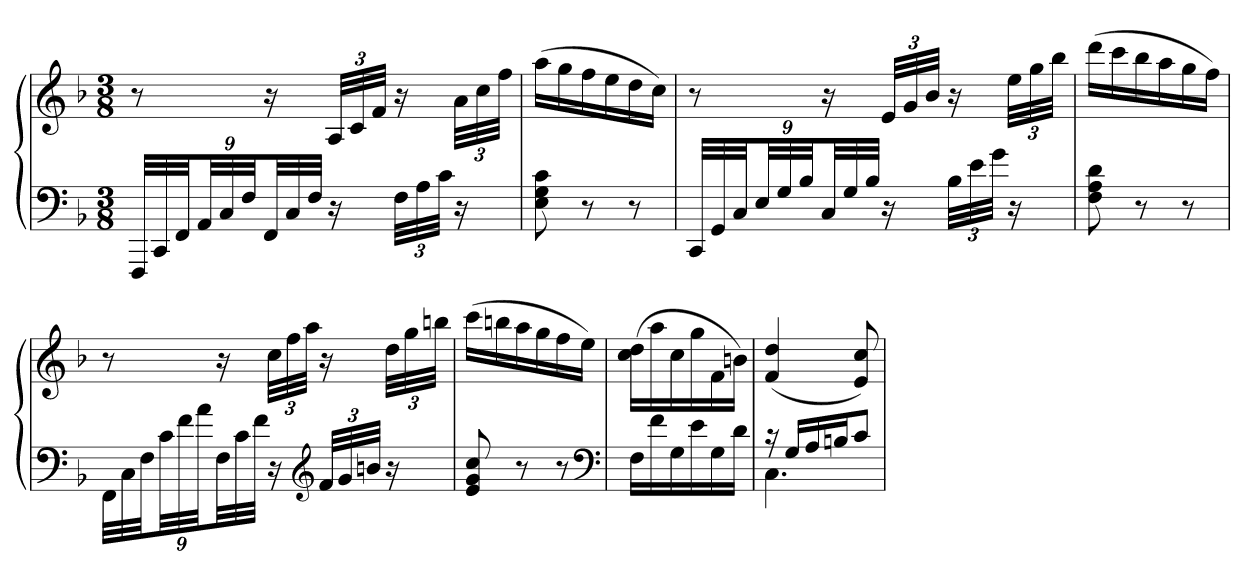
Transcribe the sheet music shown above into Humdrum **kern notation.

**kern	**kern
*part1	*part1
*staff2	*staff1
*clefF4	*clefG2
*k[b-]	*k[b-]
*F:	*F:
*M3/8	*M3/8
=	=
48FFFLLL	8r
48CC	.
48FFJJ	.
48AALL	.
48C	.
48FJJ	.
48FFLL	16r
48C	.
48FJJJ	.
16r	48ALLL
.	48c
.	48fJJJ
48FLLL	16r
48A	.
48cJJJ	.
16r	48aLLL
.	48cc
.	48ffJJJ
=	=
8E 8G 8c	(16aaLL
.	16gg
8r	16ff
.	16ee
8r	16dd
.	16ccJJ)
=	=
48CCLLL	8r
48GG	.
48CJJ	.
48ELL	.
48G	.
48B-JJ	.
48CLL	16r
48G	.
48B-JJJ	.
16r	48eLLL
.	48g
.	48b-JJJ
48B-LLL	16r
48e	.
48gJJJ	.
16r	48eeLLL
.	48gg
.	48bb-JJJ
=	=
8F 8A 8d	(16dddLL
.	16ccc
8r	16bb-
.	16aa
8r	16gg
.	16ffJJ)
=	=
48FFLLL	8r
48C	.
48FJJ	.
48cLL	.
48f	.
48aJJ	.
48FLL	16r
48c	.
48fJJJ	.
16r	48ccLLL
.	48ff
.	48aaJJJ
*clefG2	*
48fLLL	16r
48g	.
48bnJJJ	.
16r	48ddLLL
.	48gg
.	48bbnJJJ
=	=
8e 8g 8cc	(16cccLL
.	16bbn
8r	16aa
.	16gg
8r	16ff
.	16eeJJ)
*clefF4	*
=	=
16FLL	(16cc 16ddLL
16f	16aa
16G	16cc
16e	16gg
16G	16f
16dJJ	16bnJJ)
=	=
*^	*
16r	4.C	(4f 4dd
16GLL	.	.
16A	.	.
16BnJ	.	.
8cJ	.	8e 8cc)
*v	*v	*
=	=
*-	*-
